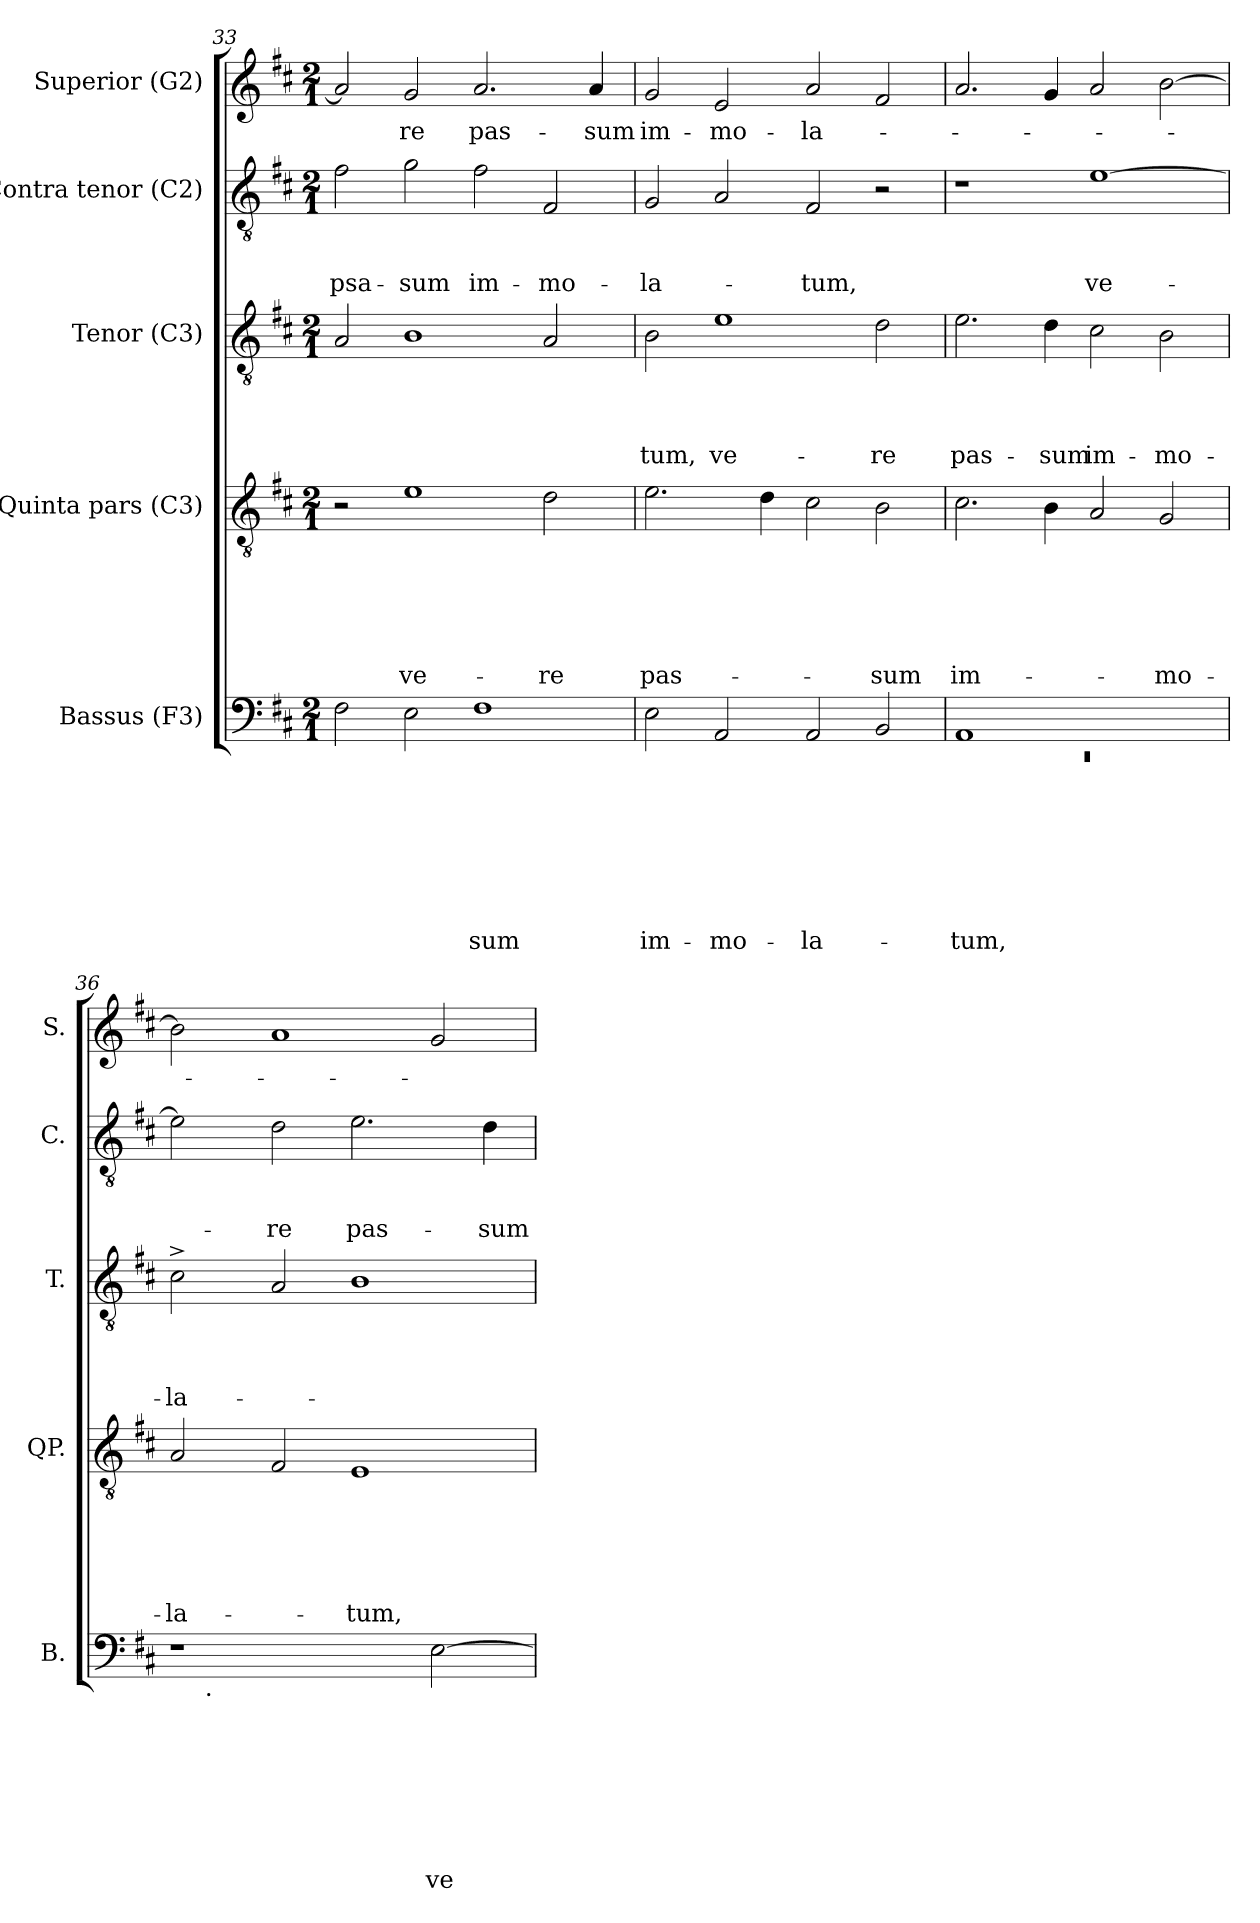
**kern	**text	**text	**text	**text	**text	**text	**text	**text	**kern	**text	**text	**text	**text	**text	**text	**kern	**text	**text	**text	**text	**kern	**text	**text	**text	**kern	**text
*part5	*part5	*part5	*part5	*part5	*part5	*part5	*part5	*part5	*part4	*part4	*part4	*part4	*part4	*part4	*part4	*part3	*part3	*part3	*part3	*part3	*part2	*part2	*part2	*part2	*part1	*part1
*staff5	*staff5	*staff5	*staff5	*staff5	*staff5	*staff5	*staff5	*staff5	*staff4	*staff4	*staff4	*staff4	*staff4	*staff4	*staff4	*staff3	*staff3	*staff3	*staff3	*staff3	*staff2	*staff2	*staff2	*staff2	*staff1	*staff1
*I"Bassus (F3)	*	*	*	*	*	*	*	*	*I"Quinta pars (C3)	*	*	*	*	*	*	*I"Tenor (C3)	*	*	*	*	*I"Contra tenor (C2)	*	*	*	*I"Superior (G2)	*
*I'B.	*	*	*	*	*	*	*	*	*I'QP.	*	*	*	*	*	*	*I'T.	*	*	*	*	*I'C.	*	*	*	*I'S.	*
*clefF4	*	*	*	*	*	*	*	*	*clefGv2	*	*	*	*	*	*	*clefGv2	*	*	*	*	*clefGv2	*	*	*	*clefG2	*
*k[f#c#]	*	*	*	*	*	*	*	*	*k[f#c#]	*	*	*	*	*	*	*k[f#c#]	*	*	*	*	*k[f#c#]	*	*	*	*k[f#c#]	*
*D:	*	*	*	*	*	*	*	*	*D:	*	*	*	*	*	*	*D:	*	*	*	*	*D:	*	*	*	*D:	*
*M2/1	*	*	*	*	*	*	*	*	*M2/1	*	*	*	*	*	*	*M2/1	*	*	*	*	*M2/1	*	*	*	*M2/1	*
=33	=33	=33	=33	=33	=33	=33	=33	=33	=33	=33	=33	=33	=33	=33	=33	=33	=33	=33	=33	=33	=33	=33	=33	=33	=33	=33
!	!	!	!	!	!	!	!	!	!	!	!	!	!	!	!	!	!	!	!	!	!	!	!	!LO:LY:b	!	!
2F#\	.	.	.	.	.	.	.	.	2r	.	.	.	.	.	.	2A/	.	.	.	.	2f#\	.	.	psa-	2a/]	.
!	!	!	!	!	!	!	!	!	!	!	!	!	!	!	!LO:LY:b	!	!	!	!	!	!	!	!	!LO:LY:b	!	!LO:LY:b
2E\	.	.	.	.	.	.	.	.	1e	.	.	.	.	.	ve-	1B	.	.	.	.	2g\	.	.	-sum	2g/	-re
!	!	!	!	!	!	!	!	!LO:LY:b	!	!	!	!	!	!	!	!	!	!	!	!	!	!	!	!LO:LY:b	!	!LO:LY:b
1F#	.	.	.	.	.	.	.	-sum	.	.	.	.	.	.	.	.	.	.	.	.	2f#\	.	.	im-	2.a/	pas-
!	!	!	!	!	!	!	!	!	!	!	!	!	!	!	!LO:LY:b	!	!	!	!	!	!	!	!	!LO:LY:b	!	!
.	.	.	.	.	.	.	.	.	2d\	.	.	.	.	.	-re	2A/	.	.	.	.	2F#/	.	.	-mo-	.	.
!	!	!	!	!	!	!	!	!	!	!	!	!	!	!	!	!	!	!	!	!	!	!	!	!	!	!LO:LY:b
.	.	.	.	.	.	.	.	.	.	.	.	.	.	.	.	.	.	.	.	.	.	.	.	.	4a/	-sum
=34	=34	=34	=34	=34	=34	=34	=34	=34	=34	=34	=34	=34	=34	=34	=34	=34	=34	=34	=34	=34	=34	=34	=34	=34	=34	=34
!	!	!	!	!	!	!	!	!LO:LY:b	!	!	!	!	!	!	!LO:LY:b	!	!	!	!	!LO:LY:b	!	!	!	!LO:LY:b	!	!LO:LY:b
2E\	.	.	.	.	.	.	.	im-	2.e\	.	.	.	.	.	pas-	2B\	.	.	.	-tum,	2G/	.	.	-la-	2g/	im-
!	!	!	!	!	!	!	!	!LO:LY:b	!	!	!	!	!	!	!	!	!	!	!	!LO:LY:b	!	!	!	!	!	!LO:LY:b
2AA/	.	.	.	.	.	.	.	-mo-	.	.	.	.	.	.	.	1e	.	.	.	ve-	2A/	.	.	.	2e/	-mo-
.	.	.	.	.	.	.	.	.	4d\	.	.	.	.	.	.	.	.	.	.	.	.	.	.	.	.	.
!	!	!	!	!	!	!	!	!LO:LY:b	!	!	!	!	!	!	!	!	!	!	!	!	!	!	!	!LO:LY:b	!	!LO:LY:b
2AA/	.	.	.	.	.	.	.	-la-	2c#\	.	.	.	.	.	.	.	.	.	.	.	2F#/	.	.	-tum,	2a/	-la-
!	!	!	!	!	!	!	!	!	!	!	!	!	!	!	!LO:LY:b	!	!	!	!	!LO:LY:b	!	!	!	!	!	!
2BB/	.	.	.	.	.	.	.	.	2B\	.	.	.	.	.	-sum	2d\	.	.	.	-re	2r	.	.	.	2f#/	.
=35	=35	=35	=35	=35	=35	=35	=35	=35	=35	=35	=35	=35	=35	=35	=35	=35	=35	=35	=35	=35	=35	=35	=35	=35	=35	=35
*^	*	*	*	*	*	*	*	*	*	*	*	*	*	*	*	*	*	*	*	*	*	*	*	*	*	*
!	!LO:N:vis=1	!	!	!	!	!	!	!	!LO:LY:b	!	!	!	!	!	!	!LO:LY:b	!	!	!	!	!LO:LY:b	!	!	!	!	!	!
1AA	0rEE	.	.	.	.	.	.	.	-tum,	2.c#\	.	.	.	.	.	im-	2.e\	.	.	.	pas-	1r	.	.	.	2.a/	.
!	!	!	!	!	!	!	!	!	!	!	!	!	!	!	!	!	!	!	!	!	!LO:LY:b	!	!	!	!	!	!
.	.	.	.	.	.	.	.	.	.	4B\	.	.	.	.	.	.	4d\	.	.	.	-sum	.	.	.	.	4g/	.
!	!	!	!	!	!	!	!	!	!	!	!	!	!	!	!	!	!	!	!	!	!LO:LY:b	!	!	!	!LO:LY:b	!	!
1ryy	.	.	.	.	.	.	.	.	.	2A/	.	.	.	.	.	.	2c#\	.	.	.	im-	[>1e	.	.	ve-	2a/	.
!	!	!	!	!	!	!	!	!	!	!	!	!	!	!	!	!LO:LY:b	!	!	!	!	!LO:LY:b	!	!	!	!	!	!
.	.	.	.	.	.	.	.	.	.	2G/	.	.	.	.	.	-mo-	2B\	.	.	.	-mo-	.	.	.	.	[>2b\	.
!!LO:PB:g=z
=36	=36	=36	=36	=36	=36	=36	=36	=36	=36	=36	=36	=36	=36	=36	=36	=36	=36	=36	=36	=36	=36	=36	=36	=36	=36	=36	=36
!	!	!	!	!	!	!	!	!	!	!	!	!	!	!	!	!LO:LY:b	!	!	!	!	!LO:LY:b	!	!	!	!	!	!
1r	8ryy	.	.	.	.	.	.	.	.	2A/	.	.	.	.	.	-la-	2c#^>\	.	.	.	-la-	2e\]	.	.	.	2b\]	.
!	!LO:TX:b:t=.	!	!	!	!	!	!	!	!	!	!	!	!	!	!	!	!	!	!	!	!	!	!	!	!	!	!
.	1...ryy	.	.	.	.	.	.	.	.	.	.	.	.	.	.	.	.	.	.	.	.	.	.	.	.	.	.
!	!	!	!	!	!	!	!	!	!	!	!	!	!	!	!	!	!	!	!	!	!	!	!	!	!LO:LY:b	!	!
.	.	.	.	.	.	.	.	.	.	2F#/	.	.	.	.	.	.	2A/	.	.	.	.	2d\	.	.	-re	1a	.
!	!	!	!	!	!	!	!	!	!	!	!	!	!	!	!	!LO:LY:b	!	!	!	!	!	!	!	!	!LO:LY:b	!	!
2ryy	.	.	.	.	.	.	.	.	.	1E	.	.	.	.	.	-tum,	1B	.	.	.	.	2.e\	.	.	pas-	.	.
!	!	!	!	!	!	!	!	!	!LO:LY:b	!	!	!	!	!	!	!	!	!	!	!	!	!	!	!	!	!	!
[>2E\	.	.	.	.	.	.	.	.	ve-	.	.	.	.	.	.	.	.	.	.	.	.	.	.	.	.	2g/	.
!	!	!	!	!	!	!	!	!	!	!	!	!	!	!	!	!	!	!	!	!	!	!	!	!	!LO:LY:b	!	!
.	.	.	.	.	.	.	.	.	.	.	.	.	.	.	.	.	.	.	.	.	.	4d\	.	.	-sum	.	.
*v	*v	*	*	*	*	*	*	*	*	*	*	*	*	*	*	*	*	*	*	*	*	*	*	*	*	*	*
=	=	=	=	=	=	=	=	=	=	=	=	=	=	=	=	=	=	=	=	=	=	=	=	=	=	=
*-	*-	*-	*-	*-	*-	*-	*-	*-	*-	*-	*-	*-	*-	*-	*-	*-	*-	*-	*-	*-	*-	*-	*-	*-	*-	*-
